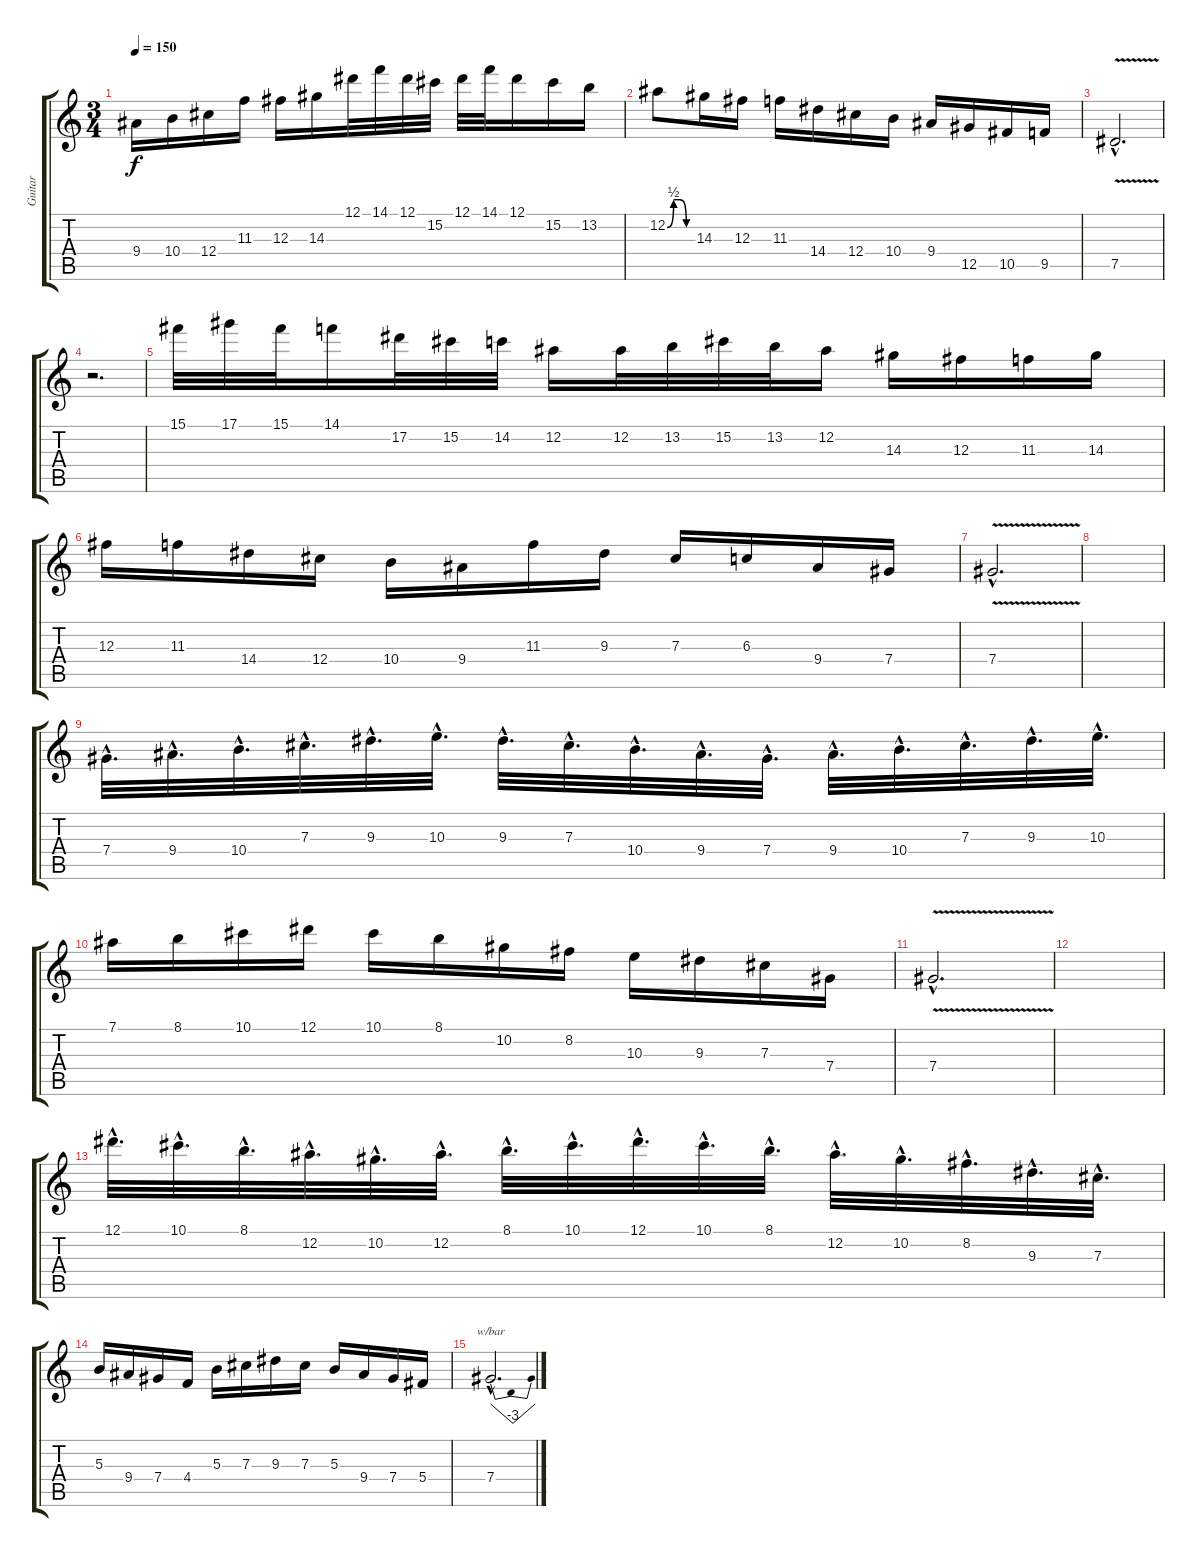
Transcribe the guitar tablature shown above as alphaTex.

\track ("Guitar" "Guitar") {instrument distortionguitar}
\staff {score tabs}
\tuning (Eb4 Bb3 Gb3 Db3 Ab2 Eb2) {hide}
\ts (3 4)
\tempo 150
\clef g2
\ks c
9.4.16{dy f} 10.4.16 12.4.16 11.3.16 12.3.16 14.3.16 12.1.32 14.1.32 12.1.32 15.2.32 12.1.32 14.1.32 12.1.16 15.2.16 13.2.16 |
12.2{be (custom 0 0 15 2 30 2 45 0 60 0)}.8 14.3.16 12.3.16 11.3.16 14.4.16 12.4.16 10.4.16 9.4.16 12.5.16 10.5.16 9.5.16 |
7.5{v hac}.2{d} |
r.2{d} |
15.1.32 17.1.32 15.1.32 14.1.16 17.2.32 15.2.32 14.2.32 12.2.16 12.2.32 13.2.32 15.2.32 13.2.32 12.2.16 14.3.16 12.3.16 11.3.16 14.3.16 |
12.3.16 11.3.16 14.4.16 12.4.16 10.4.16 9.4.16 11.3.16 9.3.16 7.3.16 6.3.16 9.4.16 7.4.16 |
7.4{v hac}.2{d} |
|
7.4{hac}.32{d} 9.4{hac}.32{d} 10.4{hac}.32{d} 7.3{hac}.32{d} 9.3{hac}.32{d} 10.3{hac}.32{d} 9.3{hac}.32{d} 7.3{hac}.32{d} 10.4{hac}.32{d} 9.4{hac}.32{d} 7.4{hac}.32{d} 9.4{hac}.32{d} 10.4{hac}.32{d} 7.3{hac}.32{d} 9.3{hac}.32{d} 10.3{hac}.32{d} |
7.1.16 8.1.16 10.1.16 12.1.16 10.1.16 8.1.16 10.2.16 8.2.16 10.3.16 9.3.16 7.3.16 7.4.16 |
7.4{v hac}.2{d} |
|
12.1{hac}.32{d} 10.1{hac}.32{d} 8.1{hac}.32{d} 12.2{hac}.32{d} 10.2{hac}.32{d} 12.2{hac}.32{d} 8.1{hac}.32{d} 10.1{hac}.32{d} 12.1{hac}.32{d} 10.1{hac}.32{d} 8.1{hac}.32{d} 12.2{hac}.32{d} 10.2{hac}.32{d} 8.2{hac}.32{d} 9.3{hac}.32{d} 7.3{hac}.32{d} |
5.3.16 9.4.16 7.4.16 4.4.16 5.3.16 7.3.16 9.3.16 7.3.16 5.3.16 9.4.16 7.4.16 5.4.16 |
7.4{hac}.2{d tbe (dip default 0 0 30 -12 60 0)}
